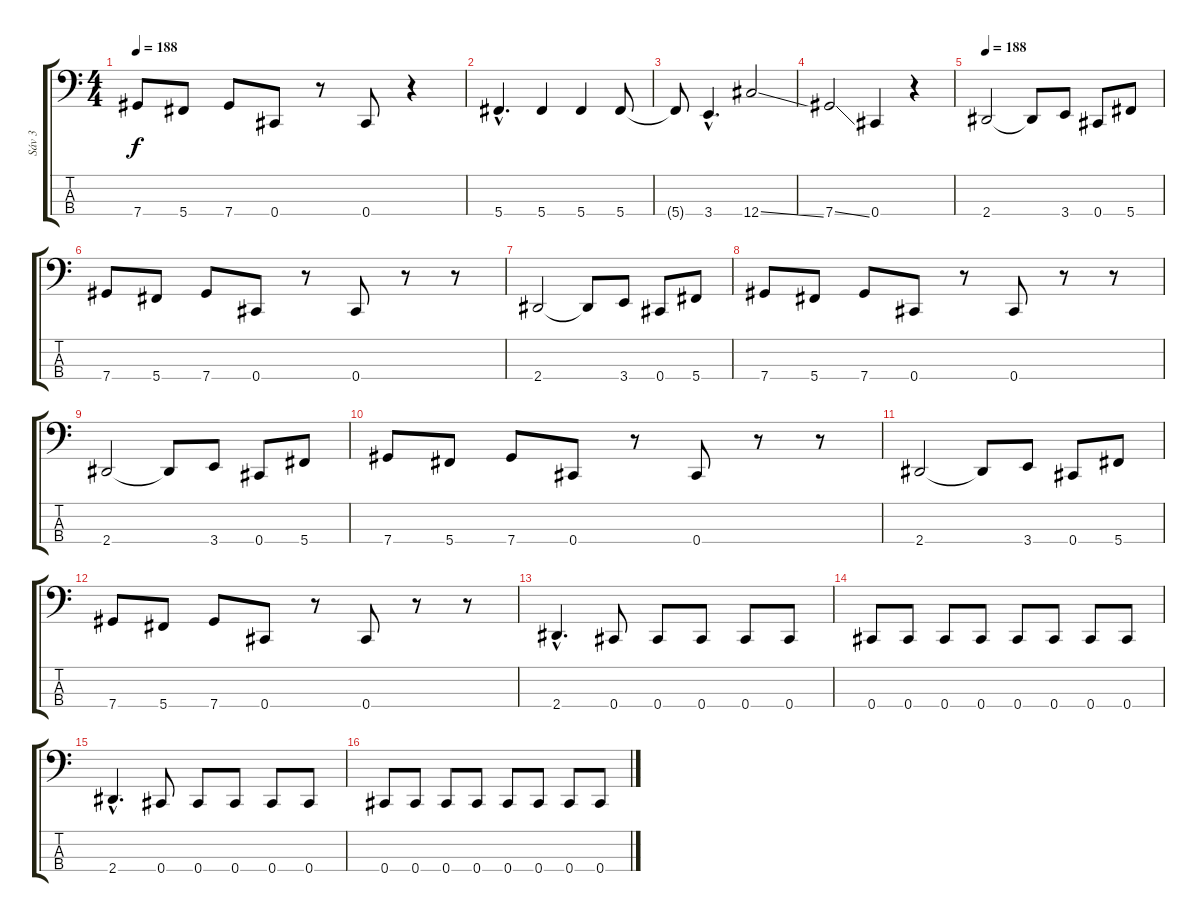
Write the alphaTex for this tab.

\track ("Sáv 3" "Sáv 3") {instrument electricbasspick}
\staff {score tabs}
\tuning (Gb2 Db2 Ab1 Db1) {hide}
\ts (4 4)
\tempo 188
\clef f4
\ks c
7.4.8{dy f} 5.4.8 7.4.8 0.4.8 r.8 0.4.8 r.4 |
5.4{hac}.4{d} 5.4.4 5.4.4 5.4.8 |
5.4{t}.8 3.4{hac}.4{d} 12.4{ss}.2 |
7.4{ss}.2 0.4.4 r.4 |
\tempo 188
2.4.2 2.4{t}.8 3.4.8 0.4.8 5.4.8 |
7.4.8 5.4.8 7.4.8 0.4.8 r.8 0.4.8 r.8 r.8 |
2.4.2 2.4{t}.8 3.4.8 0.4.8 5.4.8 |
7.4.8 5.4.8 7.4.8 0.4.8 r.8 0.4.8 r.8 r.8 |
2.4.2 2.4{t}.8 3.4.8 0.4.8 5.4.8 |
7.4.8 5.4.8 7.4.8 0.4.8 r.8 0.4.8 r.8 r.8 |
2.4.2 2.4{t}.8 3.4.8 0.4.8 5.4.8 |
7.4.8 5.4.8 7.4.8 0.4.8 r.8 0.4.8 r.8 r.8 |
2.4{hac}.4{d} 0.4.8 0.4.8 0.4.8 0.4.8 0.4.8 |
0.4.8 0.4.8 0.4.8 0.4.8 0.4.8 0.4.8 0.4.8 0.4.8 |
2.4{hac}.4{d} 0.4.8 0.4.8 0.4.8 0.4.8 0.4.8 |
0.4.8 0.4.8 0.4.8 0.4.8 0.4.8 0.4.8 0.4.8 0.4.8
